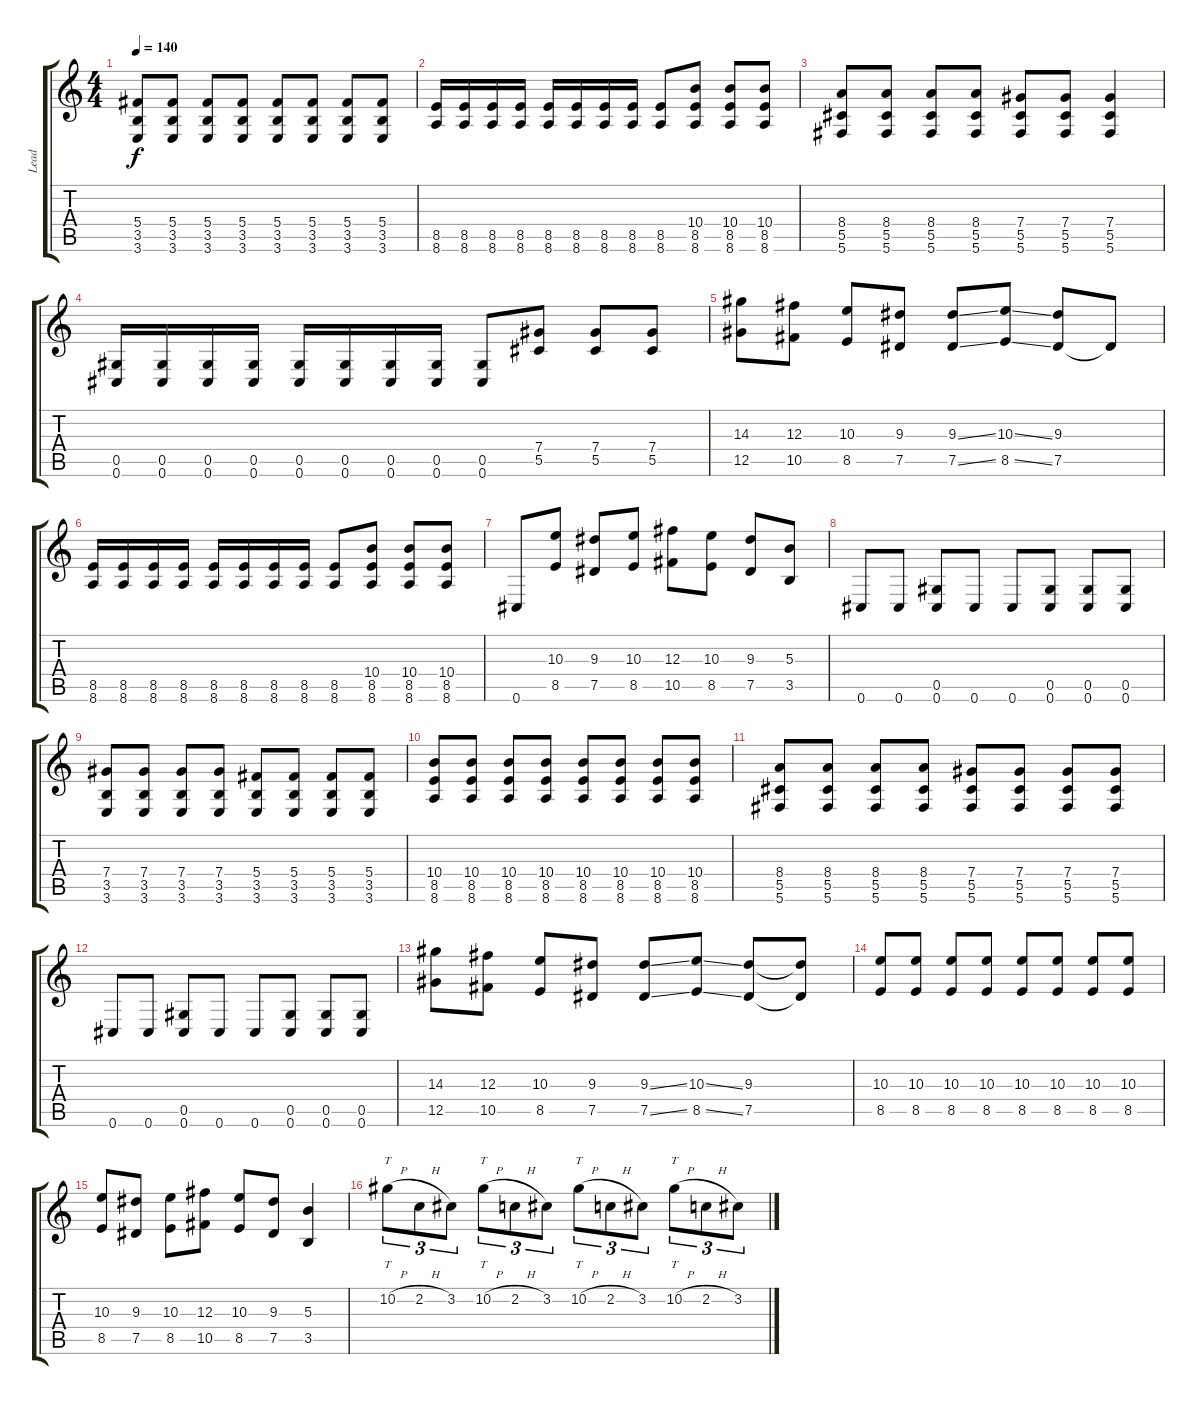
\track ("Lead" "Lead") {instrument overdrivenguitar}
\staff {score tabs}
\tuning (Eb4 Bb3 Gb3 Db3 Ab2 Db2) {hide}
\ts (4 4)
\tempo 140
\clef g2
\ks c
(5.4 3.5 3.6).8{dy f} (5.4 3.5 3.6).8 (5.4 3.5 3.6).8 (5.4 3.5 3.6).8 (5.4 3.5 3.6).8 (5.4 3.5 3.6).8 (5.4 3.5 3.6).8 (5.4 3.5 3.6).8 |
(8.5 8.6).16 (8.5 8.6).16 (8.5 8.6).16 (8.5 8.6).16 (8.5 8.6).16 (8.5 8.6).16 (8.5 8.6).16 (8.5 8.6).16 (8.5 8.6).8 (10.4 8.5 8.6).8 (10.4 8.5 8.6).8 (10.4 8.5 8.6).8 |
(8.4 5.5 5.6).8 (8.4 5.5 5.6).8 (8.4 5.5 5.6).8 (8.4 5.5 5.6).8 (7.4 5.5 5.6).8 (7.4 5.5 5.6).8 (7.4 5.5 5.6).4 |
(0.5 0.6).16 (0.5 0.6).16 (0.5 0.6).16 (0.5 0.6).16 (0.5 0.6).16 (0.5 0.6).16 (0.5 0.6).16 (0.5 0.6).16 (0.5 0.6).8 (7.4 5.5).8 (7.4 5.5).8 (7.4 5.5).8 |
(14.3 12.5).8 (12.3 10.5).8 (10.3 8.5).8 (9.3 7.5).8 (9.3{ss} 7.5{ss}).8 (10.3{ss} 8.5{ss}).8 (9.3 7.5).8 7.5{t}.8 |
(8.5 8.6).16 (8.5 8.6).16 (8.5 8.6).16 (8.5 8.6).16 (8.5 8.6).16 (8.5 8.6).16 (8.5 8.6).16 (8.5 8.6).16 (8.5 8.6).8 (10.4 8.5 8.6).8 (10.4 8.5 8.6).8 (10.4 8.5 8.6).8 |
0.6.8 (10.3 8.5).8 (9.3 7.5).8 (10.3 8.5).8 (12.3 10.5).8 (10.3 8.5).8 (9.3 7.5).8 (5.3 3.5).8 |
0.6.8 0.6.8 (0.5 0.6).8 0.6.8 0.6.8 (0.5 0.6).8 (0.5 0.6).8 (0.5 0.6).8 |
(7.4 3.5 3.6).8 (7.4 3.5 3.6).8 (7.4 3.5 3.6).8 (7.4 3.5 3.6).8 (5.4 3.5 3.6).8 (5.4 3.5 3.6).8 (5.4 3.5 3.6).8 (5.4 3.5 3.6).8 |
(10.4 8.5 8.6).8 (10.4 8.5 8.6).8 (10.4 8.5 8.6).8 (10.4 8.5 8.6).8 (10.4 8.5 8.6).8 (10.4 8.5 8.6).8 (10.4 8.5 8.6).8 (10.4 8.5 8.6).8 |
(8.4 5.5 5.6).8 (8.4 5.5 5.6).8 (8.4 5.5 5.6).8 (8.4 5.5 5.6).8 (7.4 5.5 5.6).8 (7.4 5.5 5.6).8 (7.4 5.5 5.6).8 (7.4 5.5 5.6).8 |
0.6.8 0.6.8 (0.5 0.6).8 0.6.8 0.6.8 (0.5 0.6).8 (0.5 0.6).8 (0.5 0.6).8 |
(14.3 12.5).8 (12.3 10.5).8 (10.3 8.5).8 (9.3 7.5).8 (9.3{ss} 7.5{ss}).8 (10.3{ss} 8.5{ss}).8 (9.3 7.5).8 (9.3{t} 7.5{t}).8 |
(10.3 8.5).8 (10.3 8.5).8 (10.3 8.5).8 (10.3 8.5).8 (10.3 8.5).8 (10.3 8.5).8 (10.3 8.5).8 (10.3 8.5).8 |
(10.3 8.5).8 (9.3 7.5).8 (10.3 8.5).8 (12.3 10.5).8 (10.3 8.5).8 (9.3 7.5).8 (5.3 3.5).4 |
10.2{h}.8{tt tu (3 2)} 2.2{h}.8{tu (3 2)} 3.2.8{tu (3 2)} 10.2{h}.8{tt tu (3 2)} 2.2{h}.8{tu (3 2)} 3.2.8{tu (3 2)} 10.2{h}.8{tt tu (3 2)} 2.2{h}.8{tu (3 2)} 3.2.8{tu (3 2)} 10.2{h}.8{tt tu (3 2)} 2.2{h}.8{tu (3 2)} 3.2.8{tu (3 2)}
